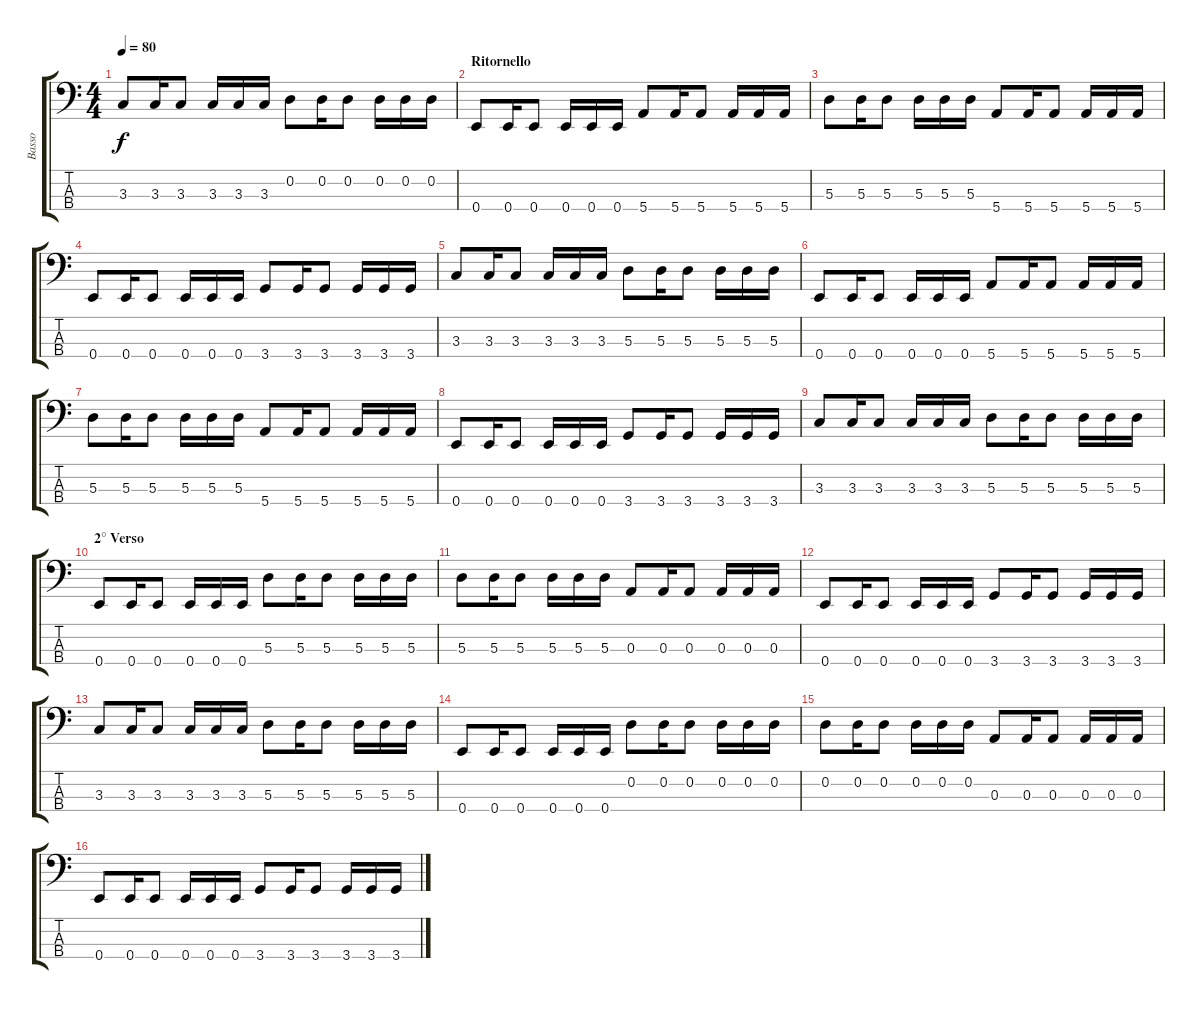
\track ("Basso" "Basso") {instrument electricbasspick}
\staff {score tabs}
\tuning (G2 D2 A1 E1) {hide}
\ts (4 4)
\tempo 80
\clef f4
\ks c
3.3.8{dy f} 3.3.16 3.3.8 3.3.16 3.3.16 3.3.16 0.2.8 0.2.16 0.2.8 0.2.16 0.2.16 0.2.16 |
\section ("" "Ritornello")
0.4.8 0.4.16 0.4.8 0.4.16 0.4.16 0.4.16 5.4.8 5.4.16 5.4.8 5.4.16 5.4.16 5.4.16 |
5.3.8 5.3.16 5.3.8 5.3.16 5.3.16 5.3.16 5.4.8 5.4.16 5.4.8 5.4.16 5.4.16 5.4.16 |
0.4.8 0.4.16 0.4.8 0.4.16 0.4.16 0.4.16 3.4.8 3.4.16 3.4.8 3.4.16 3.4.16 3.4.16 |
3.3.8 3.3.16 3.3.8 3.3.16 3.3.16 3.3.16 5.3.8 5.3.16 5.3.8 5.3.16 5.3.16 5.3.16 |
0.4.8 0.4.16 0.4.8 0.4.16 0.4.16 0.4.16 5.4.8 5.4.16 5.4.8 5.4.16 5.4.16 5.4.16 |
5.3.8 5.3.16 5.3.8 5.3.16 5.3.16 5.3.16 5.4.8 5.4.16 5.4.8 5.4.16 5.4.16 5.4.16 |
0.4.8 0.4.16 0.4.8 0.4.16 0.4.16 0.4.16 3.4.8 3.4.16 3.4.8 3.4.16 3.4.16 3.4.16 |
3.3.8 3.3.16 3.3.8 3.3.16 3.3.16 3.3.16 5.3.8 5.3.16 5.3.8 5.3.16 5.3.16 5.3.16 |
\section ("" "2° Verso")
0.4.8 0.4.16 0.4.8 0.4.16 0.4.16 0.4.16 5.3.8 5.3.16 5.3.8 5.3.16 5.3.16 5.3.16 |
5.3.8 5.3.16 5.3.8 5.3.16 5.3.16 5.3.16 0.3.8 0.3.16 0.3.8 0.3.16 0.3.16 0.3.16 |
0.4.8 0.4.16 0.4.8 0.4.16 0.4.16 0.4.16 3.4.8 3.4.16 3.4.8 3.4.16 3.4.16 3.4.16 |
3.3.8 3.3.16 3.3.8 3.3.16 3.3.16 3.3.16 5.3.8 5.3.16 5.3.8 5.3.16 5.3.16 5.3.16 |
0.4.8 0.4.16 0.4.8 0.4.16 0.4.16 0.4.16 0.2.8 0.2.16 0.2.8 0.2.16 0.2.16 0.2.16 |
0.2.8 0.2.16 0.2.8 0.2.16 0.2.16 0.2.16 0.3.8 0.3.16 0.3.8 0.3.16 0.3.16 0.3.16 |
0.4.8 0.4.16 0.4.8 0.4.16 0.4.16 0.4.16 3.4.8 3.4.16 3.4.8 3.4.16 3.4.16 3.4.16
